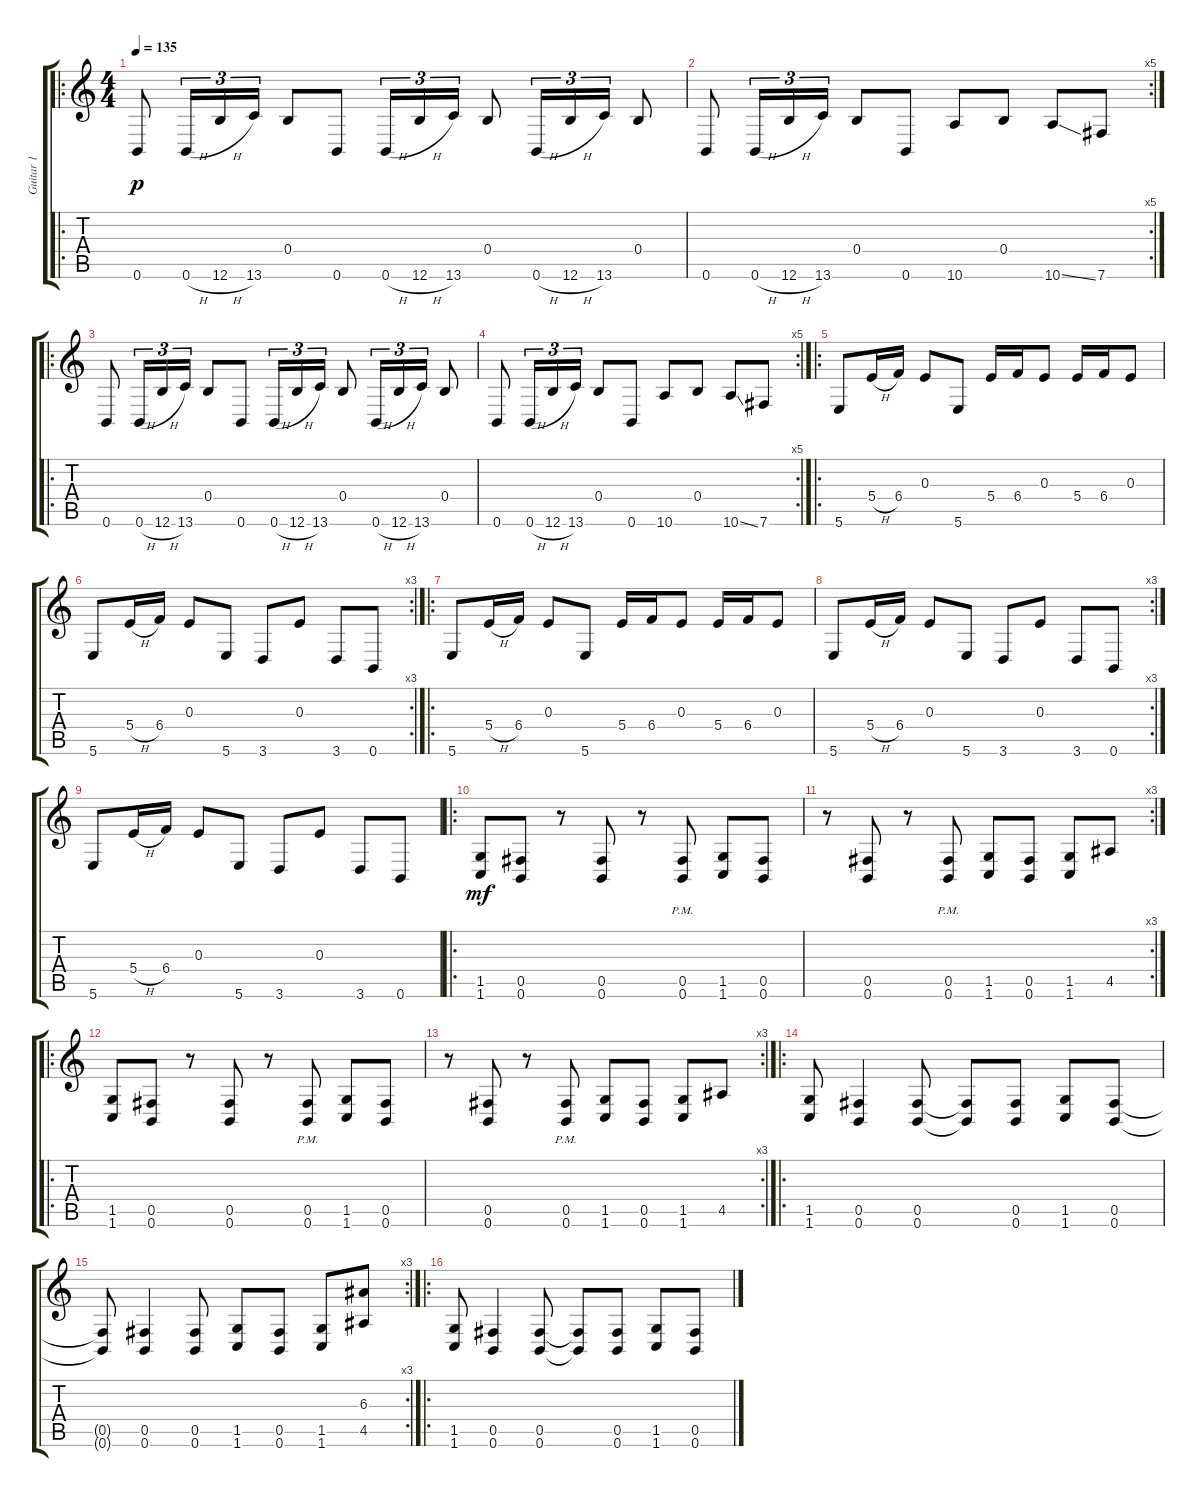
\track ("Guitar 1" "Guitar 1") {instrument distortionguitar}
\staff {score tabs}
\tuning (Db4 Ab3 E3 B2 Gb2 B1) {hide}
\ro
\ts (4 4)
\tempo 135
\clef g2
\ks c
0.6.8{dy p} 0.6{h}.16{tu (3 2)} 12.6{h}.16{tu (3 2)} 13.6.16{tu (3 2)} 0.4.8 0.6.8 0.6{h}.16{tu (3 2)} 12.6{h}.16{tu (3 2)} 13.6.16{tu (3 2)} 0.4.8 0.6{h}.16{tu (3 2)} 12.6{h}.16{tu (3 2)} 13.6.16{tu (3 2)} 0.4.8 |
\rc 5
0.6.8 0.6{h}.16{tu (3 2)} 12.6{h}.16{tu (3 2)} 13.6.16{tu (3 2)} 0.4.8 0.6.8 10.6.8 0.4.8 10.6{ss}.8 7.6.8 |
\ro
0.6.8 0.6{h}.16{tu (3 2)} 12.6{h}.16{tu (3 2)} 13.6.16{tu (3 2)} 0.4.8 0.6.8 0.6{h}.16{tu (3 2)} 12.6{h}.16{tu (3 2)} 13.6.16{tu (3 2)} 0.4.8 0.6{h}.16{tu (3 2)} 12.6{h}.16{tu (3 2)} 13.6.16{tu (3 2)} 0.4.8 |
\rc 5
0.6.8 0.6{h}.16{tu (3 2)} 12.6{h}.16{tu (3 2)} 13.6.16{tu (3 2)} 0.4.8 0.6.8 10.6.8 0.4.8 10.6{ss}.8 7.6.8 |
\ro
5.6.8 5.4{h}.16 6.4.16 0.3.8 5.6.8 5.4.16 6.4.16 0.3.8 5.4.16 6.4.16 0.3.8 |
\rc 3
5.6.8 5.4{h}.16 6.4.16 0.3.8 5.6.8 3.6.8 0.3.8 3.6.8 0.6.8 |
\ro
5.6.8 5.4{h}.16 6.4.16 0.3.8 5.6.8 5.4.16 6.4.16 0.3.8 5.4.16 6.4.16 0.3.8 |
\rc 3
5.6.8 5.4{h}.16 6.4.16 0.3.8 5.6.8 3.6.8 0.3.8 3.6.8 0.6.8 |
5.6.8 5.4{h}.16 6.4.16 0.3.8 5.6.8 3.6.8 0.3.8 3.6.8 0.6.8 |
\ro
(1.5 1.6).8{dy mf} (0.5 0.6).8 r.8 (0.5 0.6).8 r.8 (0.5{pm} 0.6{pm}).8 (1.5 1.6).8 (0.5 0.6).8 |
\rc 3
r.8 (0.5 0.6).8 r.8 (0.5{pm} 0.6{pm}).8 (1.5 1.6).8 (0.5 0.6).8 (1.5 1.6).8 4.5.8 |
\ro
(1.5 1.6).8 (0.5 0.6).8 r.8 (0.5 0.6).8 r.8 (0.5{pm} 0.6{pm}).8 (1.5 1.6).8 (0.5 0.6).8 |
\rc 3
r.8 (0.5 0.6).8 r.8 (0.5{pm} 0.6{pm}).8 (1.5 1.6).8 (0.5 0.6).8 (1.5 1.6).8 4.5.8 |
\ro
(1.5 1.6).8 (0.5 0.6).4 (0.5 0.6).8 (0.5{t} 0.6{t}).8 (0.5 0.6).8 (1.5 1.6).8 (0.5 0.6).8 |
\rc 3
(0.5{t} 0.6{t}).8 (0.5 0.6).4 (0.5 0.6).8 (1.5 1.6).8 (0.5 0.6).8 (1.5 1.6).8 (6.3 4.5).8 |
\ro
(1.5 1.6).8 (0.5 0.6).4 (0.5 0.6).8 (0.5{t} 0.6{t}).8 (0.5 0.6).8 (1.5 1.6).8 (0.5 0.6).8
